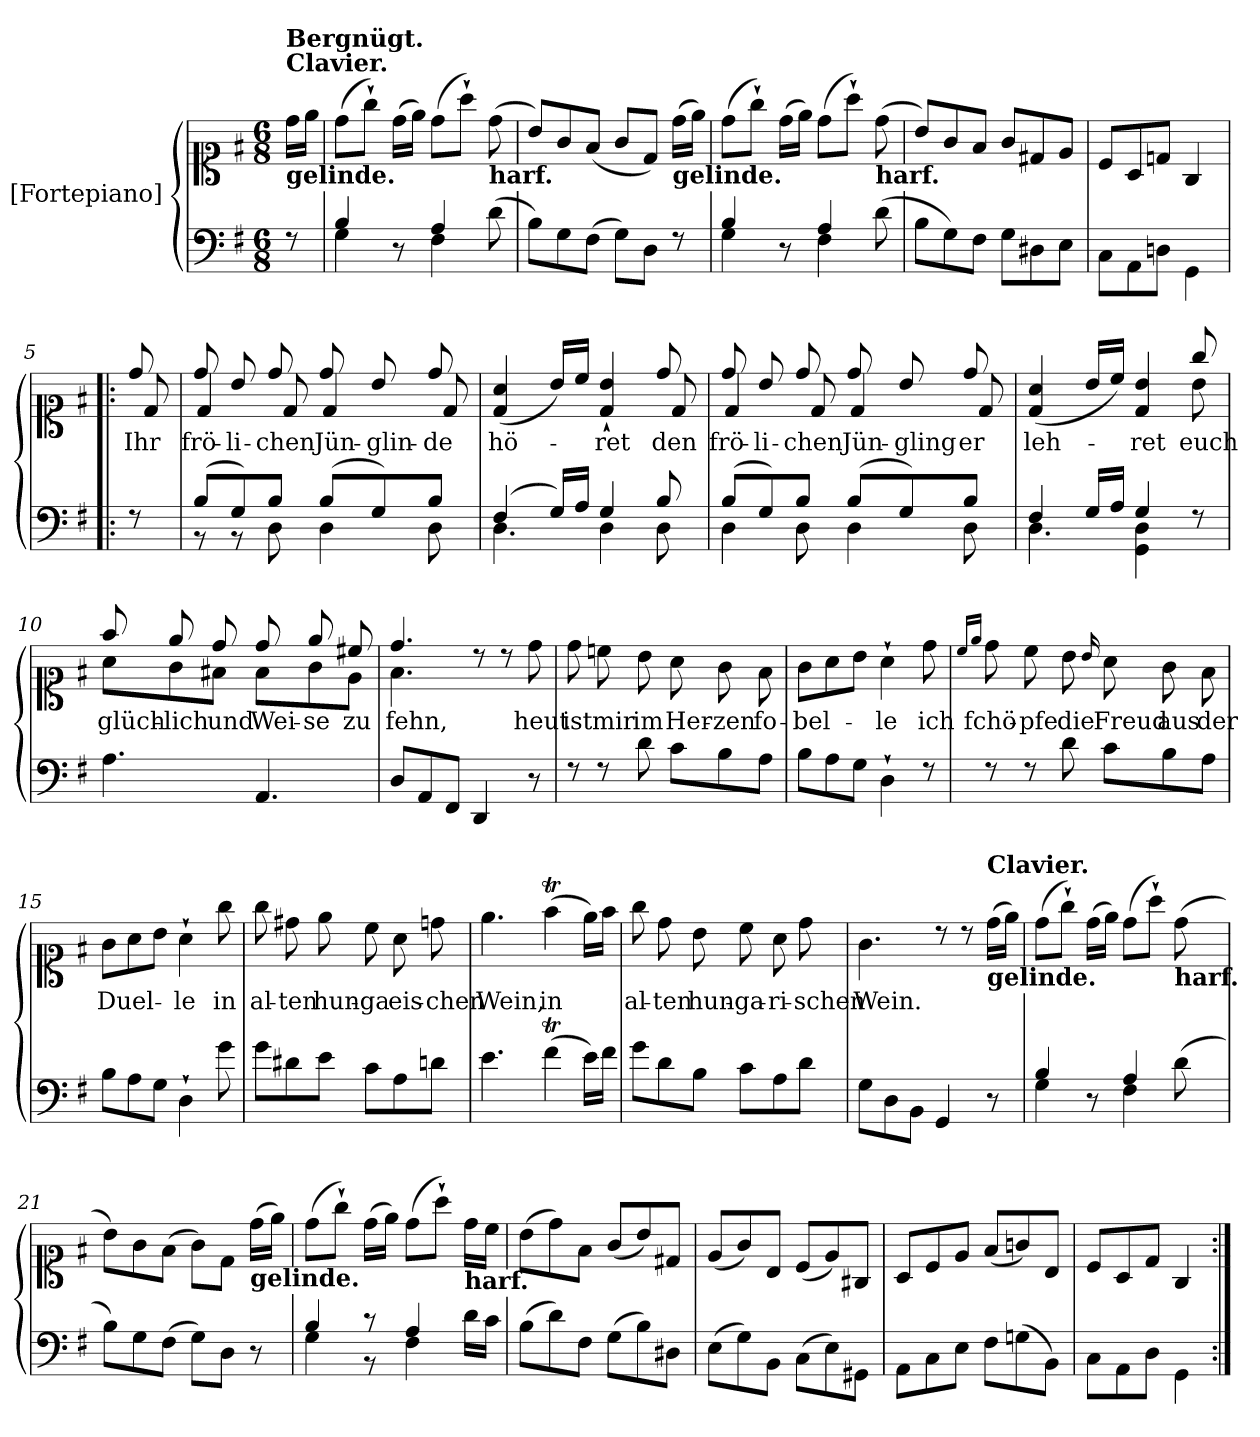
**kern	**kern	**text
*part2	*part1	*part1
*staff2	*staff1	*staff1
*I"[Fortepiano]	*I"[Fortepiano]	*
*clefF4	*clefC1	*
*k[f#]	*k[f#]	*
*G:	*G:	*
*M6/8	*M6/8	*
=	=	=
!	!LO:TX:b:B:t=gelinde.	!
!	!LO:TX:a:B:t=Clavier.	!
!	!LO:TX:a:B:t=Bergnügt.	!
8rF	16dd\LL	.
.	16ee\JJ	.
=1	=1	=1
*^	*	*
4B/	4G\	(8dd\L	.
.	.	8gg`\J)	.
8r	8ryy	(16dd\LL	.
.	.	16ee\JJ)	.
4A/	4F#\	(8dd\L	.
.	.	8aa`\J)	.
!	!	!LO:TX:b:B:t=harf.	!
(8d\	8ryy	(8dd\	.
*v	*v	*	*
=2	=2	=2
8B\L)	8b/L)	.
8G\	8g/	.
(8F#\J	(8f#/J	.
8G\L)	8g/L	.
8D\J	8d/J)	.
!	!LO:TX:b:B:t=gelinde.	!
8rF	(16dd\LL	.
.	16ee\JJ)	.
=3	=3	=3
*^	*	*
4B/	4G\	(8dd\L	.
.	.	8gg`\J)	.
8r	8ryy	(16dd\LL	.
.	.	16ee\JJ)	.
4A/	4F#\	(8dd\L	.
.	.	8aa`\J)	.
!	!	!LO:TX:b:B:t=harf.	!
(8d\	8ryy	(8dd\	.
*v	*v	*	*
=4	=4	=4
8B\L	8b/L)	.
8G\)	8g/	.
8F#\J	8f#/J	.
8G\L	8g/L	.
8D#X\	8d#X/	.
8E\J	8e/J	.
=	=	=
8C\L	8c/L	.
8AA\	8A/	.
8Dn\J	8dn/J	.
4GG\	4G/	.
=5!|:	=5!|:	=5!|:
*	*^	*
8rF	8dd/	8d/	Ihr
=6	=6	=6	=6
*^	*	*	*
(8B/L	8r	8dd/	4d/	frö-
8G/)	8r	8b/	.	-li-
8B/J	8D\	8dd/	8d/	-chen
(8B/L	4D\	8dd/	4d/	Jün-
8G/)	.	8b/	.	-glin-
8B/J	8D\	8dd/	8d/	-de
=7	=7	=7	=7	=7
(4F#/	4.D\	(>4d/ 4a/	4.ryy	hö-
16G/LL)	.	16b/LL)	.	.
16A/JJ	.	16cc/JJ	.	.
4G/	4D\	4d`/ 4b`/	4ryy	-ret
8B/	8D\	8dd/	8d/	den
=8	=8	=8	=8	=8
(8B/L	4D\	8dd/	4d/	frö-
8G/)	.	8b/	.	-li-
8B/J	8D\	8dd/	8d/	-chen
(8B/L	4D\	8dd/	4d/	Jün-
8G/)	.	8b/	.	-gling
8B/J	8D\	8dd/	8d/	er
=9	=9	=9	=9	=9
4F#/	4.D\	(>4d/ 4a/	4.ryy	leh-
16G/LL	.	16b/LL	.	.
16A/JJ	.	16cc/JJ)	.	.
4G/	4GG\ 4D\	4d/ 4b/	4ryy	-ret
8rF	8ryy	8gg/	8b\	euch
*v	*v	*	*	*
=10	=10	=10	=10
4.A\	8ff#/	8a\L	glüch-
.	8ee/	8g\	-lich
.	8dd/	8f#X\J	und
4.AA/	8dd/	8f#\L	Wei-
.	8ee/	8g\	-se
.	8cc#X/	8e\J	zu
=11	=11	=11	=11
8D/L	4.dd/	4.f#\	fehn,
8AA/	.	.	.
8FF#/J	.	.	.
4DD/	8rb	4.ryy	.
.	8rb	.	.
8r	8dd\	.	heut
*	*v	*v	*
=12	=12	=12
8rF	8dd\	ist
8rF	8ccn\	mir
8d\	8b\	im
8c\L	8a\	Her-
8B\	8g\	-zen
8A\J	8f#\	fo-
=13	=13	=13
8B\L	8g\L	-bel-
8A\	8a\	.
8G\J	8b\J	.
4D`\	4a`\	-le
8rF	8dd\	ich
=14	=14	=14
.	16qqcc/LL	.
.	16qqee/JJ	.
8rF	8dd\	fchö-
8rF	8cc\	-pfe
8d\	8b\	die
.	16qqb/	.
8c\L	8a\	Freud
8B\	8g\	aus
8A\J	8f#\	der
=15	=15	=15
8B\L	8g\L	Duel-
8A\	8a\	.
8G\J	8b\J	.
4D`\	4a`\	-le
8g\	8gg\	in
=16	=16	=16
8g\L	8gg\	al-
8d#X\	8dd#X\	-ten
8e\J	8ee\	hun-
8c\L	8cc\	-ga
8A\	8a\	eis-
8dn\J	8ddn\	-chen
=17	=17	=17
4.e\	4.ee\	Wein,
(4f#t\	(4ff#t\	in
16e\LL)	16ee\LL)	.
16f#\JJ	16ff#\JJ	.
=18	=18	=18
8g\L	8gg\	al-
8d\	8dd\	-ten
8B\J	8b\	hun-
8c\L	8cc\	-ga-
8A\	8a\	-ri-
8d\J	8dd\	-schen
=19	=19	=19
8G\L	4.g\	Wein.
8D\	.	.
8BB\J	.	.
4GG/	8rb	.
.	8rb	.
!	!LO:TX:b:B:t=gelinde.	!
!	!LO:TX:a:B:t=Clavier.	!
8r	(16dd\LL	.
.	16ee\JJ)	.
=20	=20	=20
*^	*	*
4B/	4G\	(8dd\L	.
.	.	8gg`\J)	.
8r	8ryy	(16dd\LL	.
.	.	16ee\JJ)	.
4A/	4F#\	(8dd\L	.
.	.	8aa`\J)	.
!	!	!LO:TX:b:B:t=harf.	!
(8d\	8ryy	(8dd\	.
*v	*v	*	*
=21	=21	=21
8B\L)	8b\L)	.
8G\	8g\	.
(8F#\J	(8f#\J	.
8G\L)	8g\L)	.
8D\J	8d\J	.
!	!LO:TX:b:B:t=gelinde.	!
8r	(16dd\LL	.
.	16ee\JJ)	.
=22	=22	=22
*^	*	*
4B/	4G\	(8dd\L	.
.	.	8gg`\J)	.
8r	8r	(16dd\LL	.
.	.	16ee\JJ)	.
4A/	4F#\	(8dd\L	.
.	.	8aa`\J)	.
!	!	!LO:TX:b:B:t=harf.	!
16d\LL	8ryy	16dd\LL	.
16c\JJ	.	16cc\JJ	.
*v	*v	*	*
=23	=23	=23
(8B\L	(8b\L	.
8d\)	8dd\)	.
8F#\J	8f#\J	.
(8G\L	(8g/L	.
8B\)	8b/)	.
8D#X\J	8d#X/J	.
=24	=24	=24
(8E\L	(8e/L	.
8G\)	8g/)	.
8BB\J	8B/J	.
(8C\L	(8c/L	.
8E\)	8e/)	.
8GG#X\J	8G#X/J	.
=25	=25	=25
8AA\L	8A/L	.
8C\	8c/	.
8E\J	8e/J	.
8F#\L	(8f#/L	.
(8Gn\	8gn/)	.
8BB\J)	8B/J	.
=26	=26	=26
8C\L	8c/L	.
8AA\	8A/	.
8D\J	8d/J	.
4GG\	4G/	.
=:|!	=:|!	=:|!
*-	*-	*-
